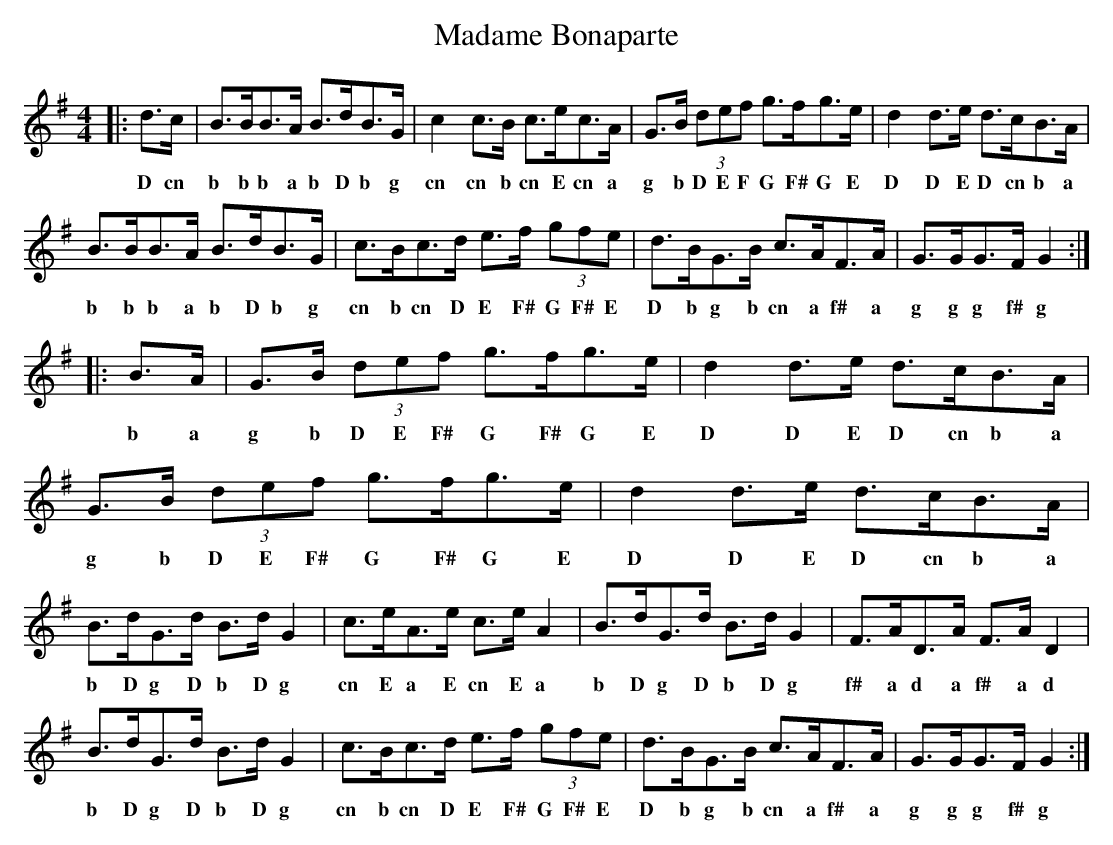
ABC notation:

X:1
T:Madame Bonaparte
M:4/4
L:1/8
K:G
|:d>c|B>BB>A B>dB>G|c2c>B c>ec>A|G>B (3def g>fg>e|d2d>e d>cB>A|
w:D cn b b b a b D b g cn cn b cn E cn a g b D E F G F# G E D D E D cn b a
B>BB>A B>dB>G|c>Bc>d e>f (3gfe|d>BG>B c>AF>A|G>GG>F G2:|
w:b b b a b D b g cn b cn D E F# G F# E D b g b cn a f# a g g g f# g
|:B>A|G>B (3def g>fg>e|d2d>e d>cB>A|G>B (3def g>fg>e|d2d>e d>cB>A|
w:b a g b D E F# G F# G E D D E D cn b a g b D E F# G F# G E D D E D cn b a
B>dG>d B>dG2|c>eA>e c>eA2|B>dG>d B>dG2|F>AD>A F>AD2|
w:b D g D b D g cn E a E cn E a b D g D b D g f# a d a f# a d
B>dG>d B>dG2| c>Bc>d e>f (3gfe|d>BG>B c>AF>A|G>GG>F G2:|
w:b D g D b D g cn b cn D E F# G F# E D b g b cn a f# a g g g f# g
